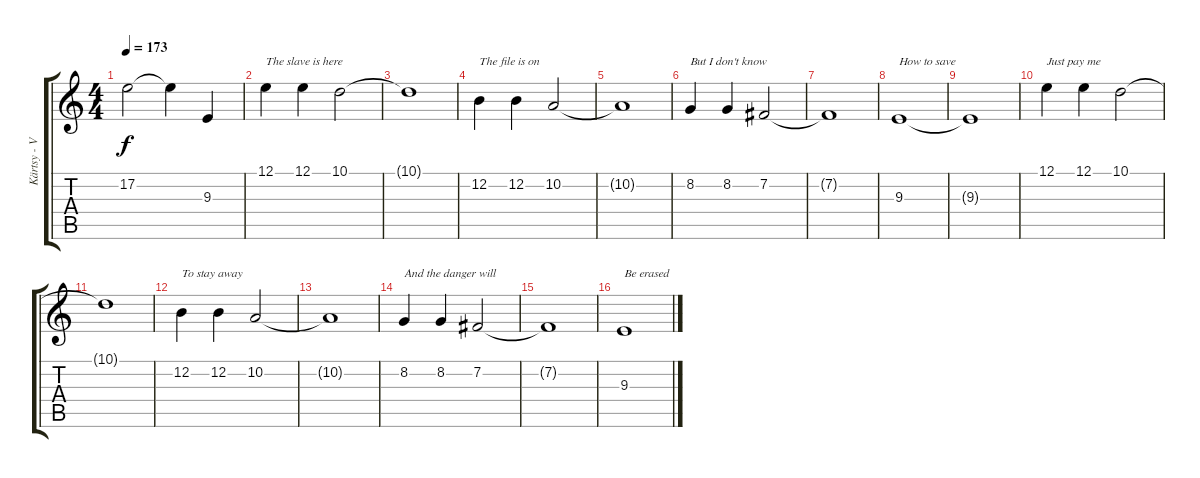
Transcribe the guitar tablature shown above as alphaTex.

\track ("Kärtsy - Vocals" "Kärtsy - V") {instrument lead2sawtooth}
\staff {score tabs}
\tuning (E4 B3 G3 D3 A2 E2) {hide}
\ts (4 4)
\tempo 173
\clef g2
\ks c
17.2{t}.2{dy f} 17.2{t}.4 9.3.4 |
12.1.4{txt "The slave is here"} 12.1.4 10.1.2 |
10.1{t}.1 |
12.2.4{txt "The file is on"} 12.2.4 10.2.2 |
10.2{t}.1 |
8.2.4{txt "But I don't know"} 8.2.4 7.2.2 |
7.2{t}.1 |
9.3.1{txt "How to save"} |
9.3{t}.1 |
12.1.4{txt "Just pay me"} 12.1.4 10.1.2 |
10.1{t}.1 |
12.2.4{txt "To stay away"} 12.2.4 10.2.2 |
10.2{t}.1 |
8.2.4{txt "And the danger will"} 8.2.4 7.2.2 |
7.2{t}.1 |
9.3.1{txt "Be erased"}
